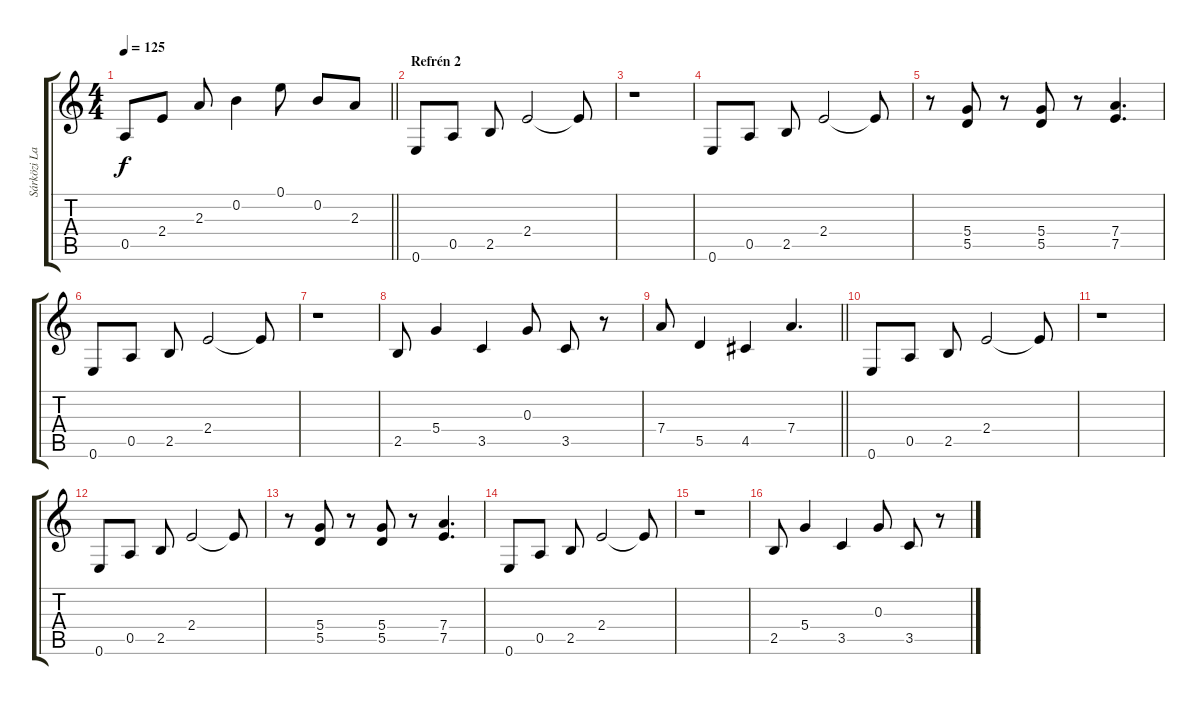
\track ("Sárközi Lajos - Gitár" "Sárközi La") {instrument acousticguitarsteel}
\staff {score tabs}
\tuning (E4 B3 G3 D3 A2 E2) {hide}
\ts (4 4)
\tempo 125
\clef g2
\barLineRight lightlight
\ks c
0.5.8{dy f} 2.4.8 2.3.8 0.2.4 0.1.8 0.2.8 2.3.8 |
\section ("" "Refrén 2")
0.6.8 0.5.8 2.5.8 2.4.2 2.4{t}.8 |
r.1 |
0.6.8 0.5.8 2.5.8 2.4.2 2.4{t}.8 |
r.8 (5.4 5.5).8 r.8 (5.4 5.5).8 r.8 (7.4 7.5).4{d} |
0.6.8 0.5.8 2.5.8 2.4.2 2.4{t}.8 |
r.1 |
2.5.8 5.4.4 3.5.4 0.3.8 3.5.8 r.8 |
\barLineRight lightlight
7.4.8 5.5.4 4.5.4 7.4.4{d} |
0.6.8 0.5.8 2.5.8 2.4.2 2.4{t}.8 |
r.1 |
0.6.8 0.5.8 2.5.8 2.4.2 2.4{t}.8 |
r.8 (5.4 5.5).8 r.8 (5.4 5.5).8 r.8 (7.4 7.5).4{d} |
0.6.8 0.5.8 2.5.8 2.4.2 2.4{t}.8 |
r.1 |
2.5.8 5.4.4 3.5.4 0.3.8 3.5.8 r.8
